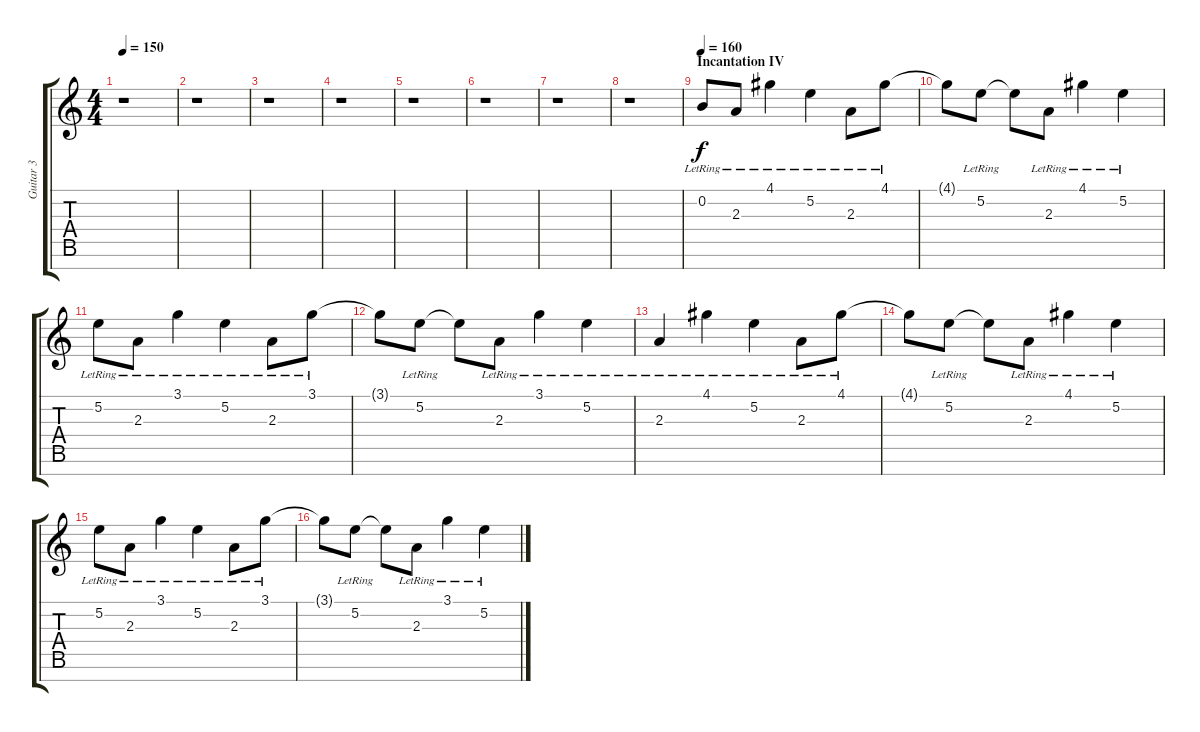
\track ("Guitar 3" "Guitar 3") {instrument acousticguitarsteel}
\staff {score tabs}
\tuning (E4 B3 G3 D3 A2 E2 B1) {hide}
\ts (4 4)
\section ("" "")
\tempo 150
\clef g2
\ks c
r.1{dy f} |
r.1 |
r.1 |
r.1 |
\section ("" "")
r.1 |
r.1 |
r.1 |
r.1 |
\section ("" "Incantation IV")
\tempo 160
0.2{lr}.8 2.3{lr}.8 4.1{lr}.4 5.2{lr}.4 2.3{lr}.8 4.1{lr}.8 |
4.1{t}.8 5.2{lr}.8 5.2{t}.8 2.3{lr}.8 4.1{lr}.4 5.2{lr}.4 |
5.2{lr}.8 2.3{lr}.8 3.1{lr}.4 5.2{lr}.4 2.3{lr}.8 3.1{lr}.8 |
3.1{t}.8 5.2{lr}.8 5.2{t}.8 2.3{lr}.8 3.1{lr}.4 5.2{lr}.4 |
2.3{lr}.4 4.1{lr}.4 5.2{lr}.4 2.3{lr}.8 4.1{lr}.8 |
4.1{t}.8 5.2{lr}.8 5.2{t}.8 2.3{lr}.8 4.1{lr}.4 5.2{lr}.4 |
5.2{lr}.8 2.3{lr}.8 3.1{lr}.4 5.2{lr}.4 2.3{lr}.8 3.1{lr}.8 |
3.1{t}.8 5.2{lr}.8 5.2{t}.8 2.3{lr}.8 3.1{lr}.4 5.2{lr}.4
